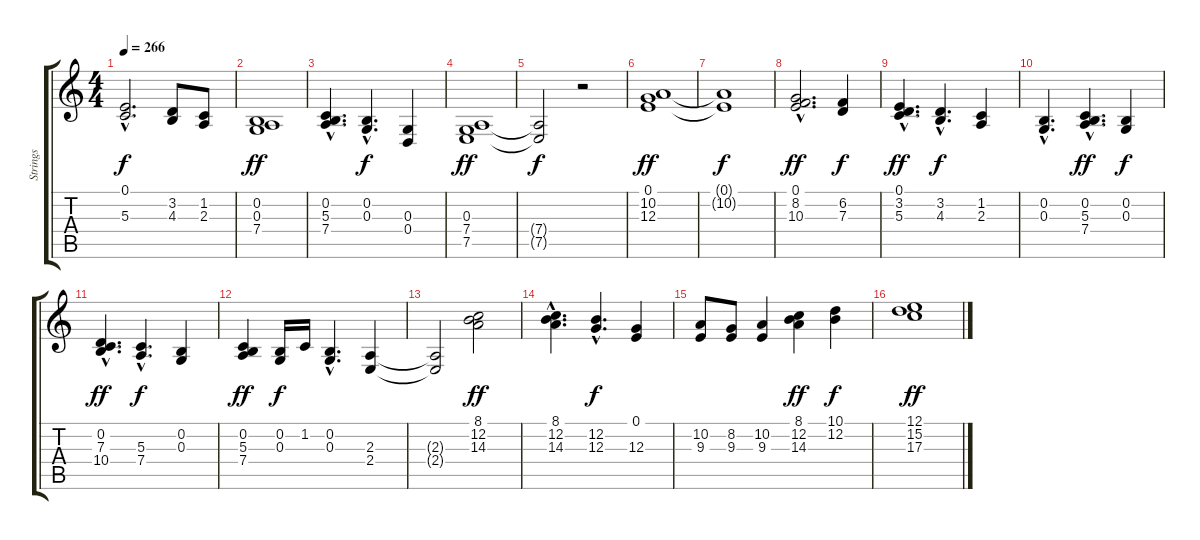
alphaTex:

\track ("Strings" "Strings") {instrument stringensemble1}
\staff {score tabs}
\tuning (E4 B3 G3 D3 A2 E2) {hide}
\ts (4 4)
\tempo 266
\clef g2
\ks c
(0.1{hac t} 5.3{hac t}).2{d dy f} (3.2 4.3).8 (1.2 2.3).8 |
(0.2 0.3 7.4).1{dy ff} |
(0.2 5.3{hac} 7.4{hac}).4{d} (0.2{hac} 0.3{hac}).4{d dy f} (0.3 0.4).4 |
(0.3 7.4 7.5).1{dy ff} |
(7.4{t} 7.5{t}).2{dy f} r.2 |
(0.1 10.2 12.3).1{dy ff} |
(0.1{t} 10.2{t}).1{dy f} |
(0.1{hac} 8.2{hac} 10.3).2{d dy ff} (6.2 7.3).4{dy f} |
(0.1{hac} 3.2 5.3{hac}).4{d dy ff} (3.2{hac} 4.3{hac}).4{d dy f} (1.2 2.3).4 |
(0.2{hac} 0.3{hac}).4{d} (0.2 5.3{hac} 7.4{hac}).4{d dy ff} (0.2 0.3).4{dy f} |
(0.2{hac} 7.3{hac} 10.4).4{d dy ff} (5.3{hac} 7.4{hac}).4{d dy f} (0.2 0.3).4 |
(0.2 5.3 7.4).4{dy ff} (0.2 0.3).16{dy f} 1.2.16 (0.2{hac} 0.3{hac}).4{d} (2.3 2.4).4 |
(2.3{t} 2.4{t}).2 (8.1 12.2 14.3).2{dy ff} |
(8.1{hac} 12.2 14.3{hac}).4{d} (12.2{hac} 12.3{hac}).4{d dy f} (0.1 12.3).4 |
(10.2 9.3).8 (8.2 9.3).8 (10.2 9.3).4 (8.1 12.2 14.3).4{dy ff} (10.1 12.2).4{dy f} |
(12.1 15.2 17.3).1{dy ff}
